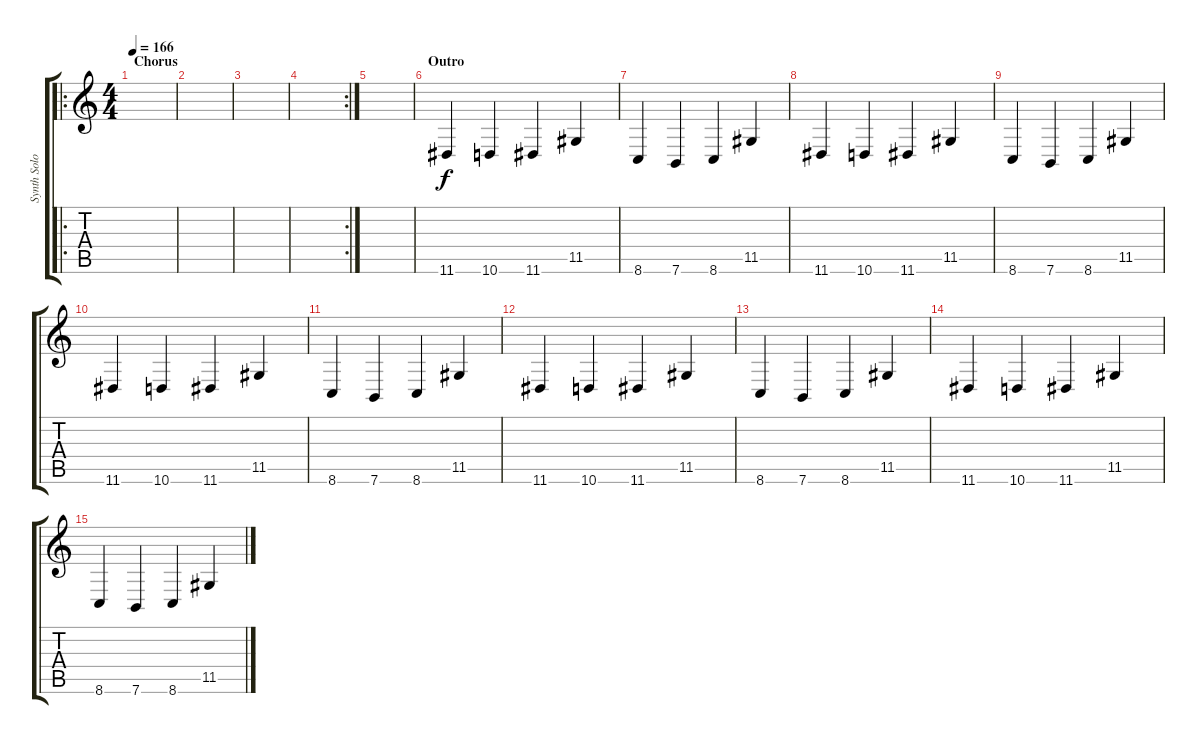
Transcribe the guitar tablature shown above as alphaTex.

\track ("Synth Solo" "Synth Solo") {instrument lead2sawtooth}
\staff {score tabs}
\tuning (E4 B3 G3 D3 A2 E2) {hide}
\ro
\ts (4 4)
\section ("" "Chorus")
\tempo 166
\clef g2
\ks c
|
|
|
\rc 2
|
|
\section ("" "Outro")
11.6.4 10.6.4 11.6.4 11.5.4 |
8.6.4 7.6.4 8.6.4 11.5.4 |
11.6.4 10.6.4 11.6.4 11.5.4 |
8.6.4 7.6.4 8.6.4 11.5.4 |
11.6.4 10.6.4 11.6.4 11.5.4 |
8.6.4 7.6.4 8.6.4 11.5.4 |
11.6.4 10.6.4 11.6.4 11.5.4 |
8.6.4 7.6.4 8.6.4 11.5.4 |
11.6.4 10.6.4 11.6.4 11.5.4 |
8.6.4 7.6.4 8.6.4 11.5.4
